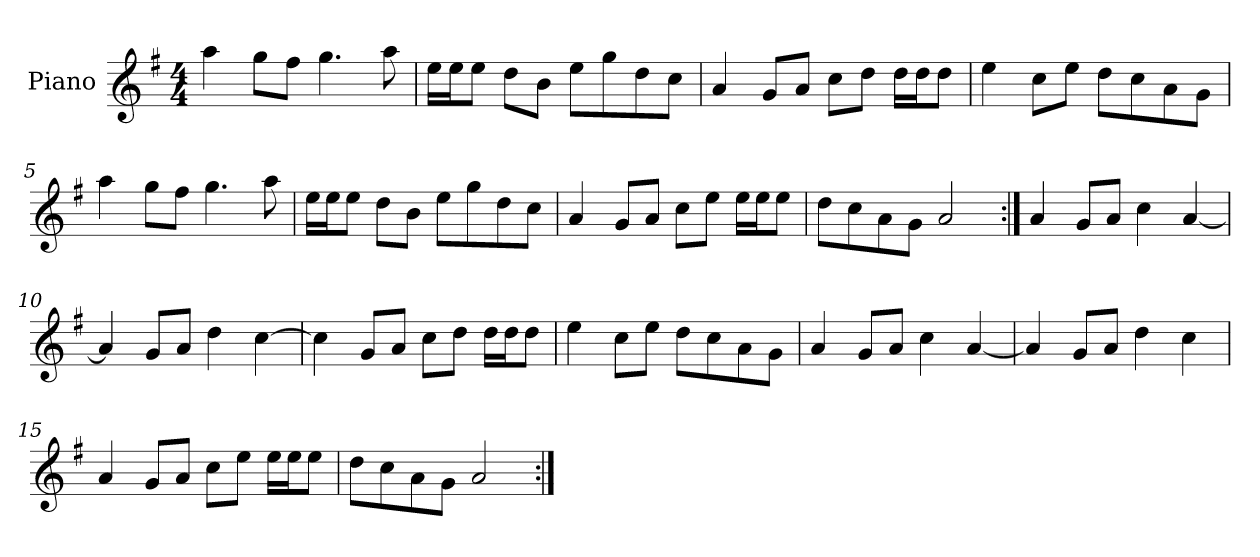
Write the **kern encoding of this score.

**kern
*part1
*staff1
*I"Piano
*I'Pno
*clefG2
*k[f#]
*M4/4
=1
4aa\
8gg\L
8ff#\J
4.gg\
8aa\
=2
16ee\LL
16ee\J
8ee\J
8dd\L
8b\J
8ee\L
8gg\
8dd\
8cc\J
=3
4a/
8g/L
8a/J
8cc\L
8dd\J
16dd\LL
16dd\J
8dd\J
=4
4ee\
8cc\L
8ee\J
8dd\L
8cc\
8a\
8g\J
=5
4aa\
8gg\L
8ff#\J
4.gg\
8aa\
!!LO:LB:g=z
=6
16ee\LL
16ee\J
8ee\J
8dd\L
8b\J
8ee\L
8gg\
8dd\
8cc\J
=7
4a/
8g/L
8a/J
8cc\L
8ee\J
16ee\LL
16ee\J
8ee\J
=8
8dd\L
8cc\
8a\
8g\J
2a/
=9:|!
4a/
8g/L
8a/J
4cc\
[4a/
=10
4a/]
8g/L
8a/J
4dd\
[4cc\
!!LO:LB:g=z
=11
4cc\]
8g/L
8a/J
8cc\L
8dd\J
16dd\LL
16dd\J
8dd\J
=12
4ee\
8cc\L
8ee\J
8dd\L
8cc\
8a\
8g\J
=13
4a/
8g/L
8a/J
4cc\
[4a/
=14
4a/]
8g/L
8a/J
4dd\
4cc\
=15
4a/
8g/L
8a/J
8cc\L
8ee\J
16ee\LL
16ee\J
8ee\J
!!LO:LB:g=z
=16
8dd\L
8cc\
8a\
8g\J
2a/
=:|!
*-
